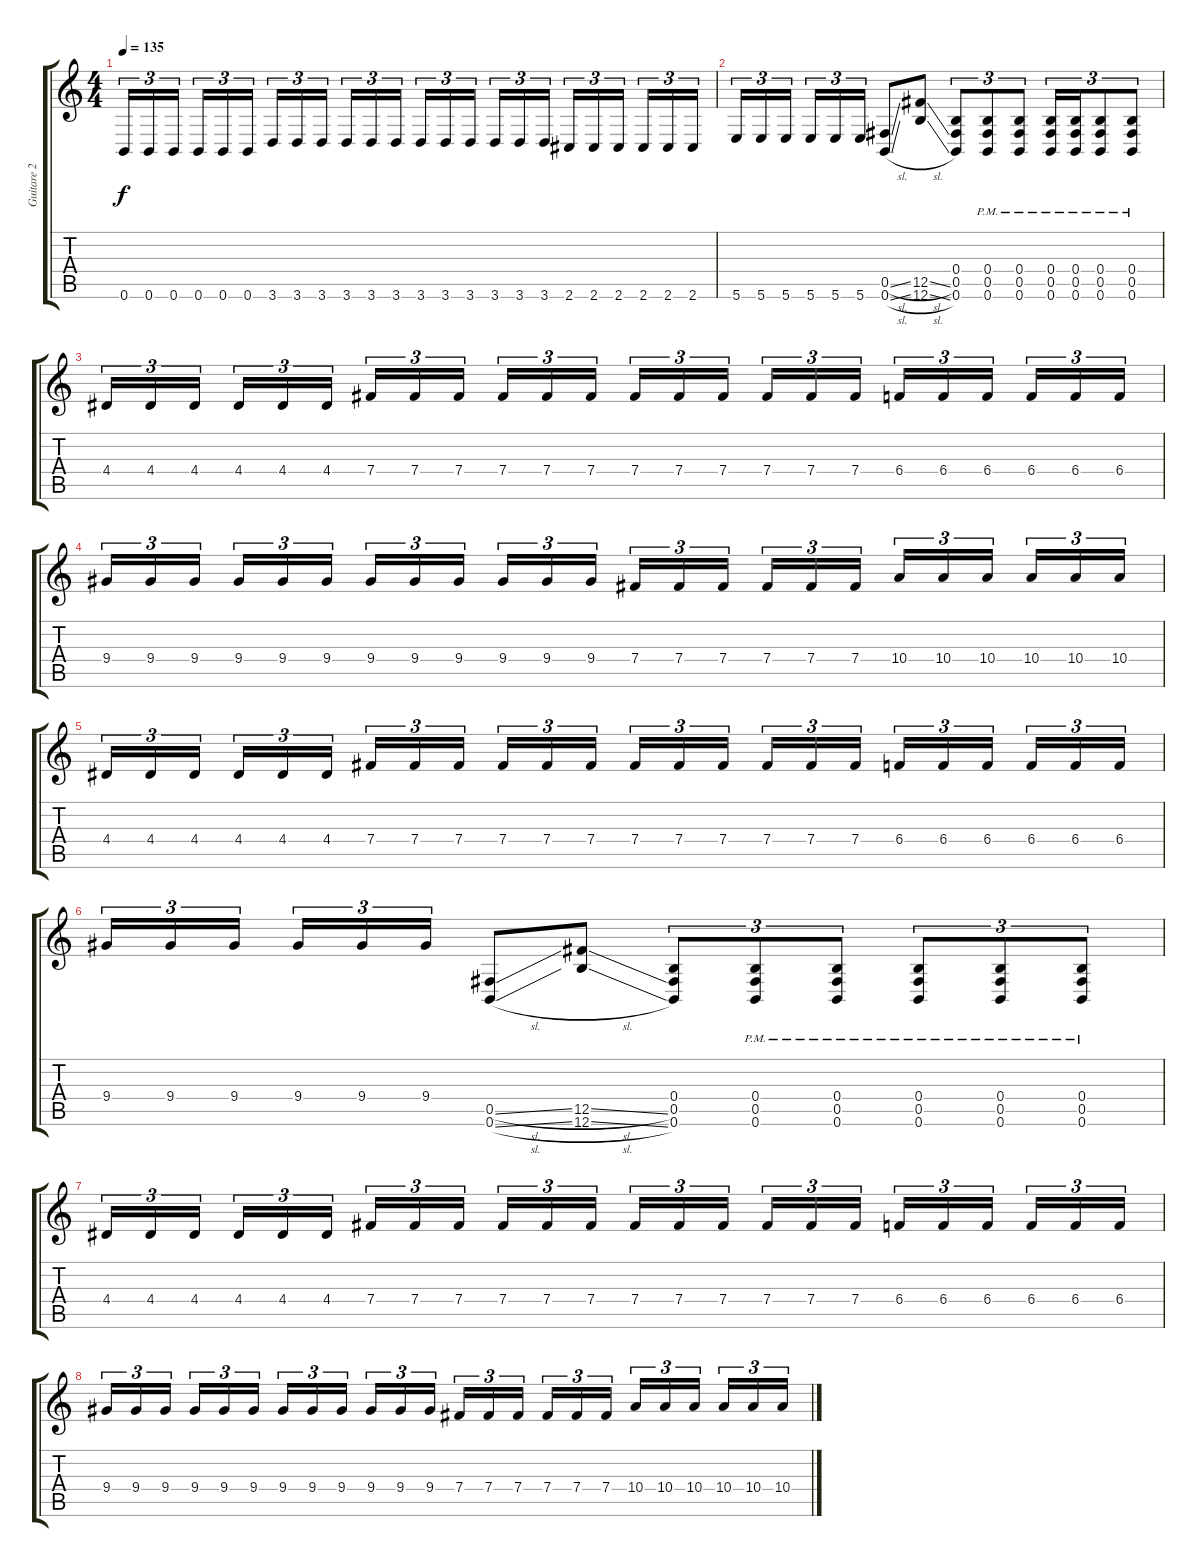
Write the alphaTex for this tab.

\track ("Guitare 2" "Guitare 2") {instrument distortionguitar}
\staff {score tabs}
\tuning (Db4 Ab3 E3 B2 Gb2 B1) {hide}
\ts (4 4)
\tempo 135
\clef g2
\ks c
0.6.16{tu (3 2) dy f} 0.6.16{tu (3 2)} 0.6.16{tu (3 2) beam splitsecondary} 0.6.16{tu (3 2)} 0.6.16{tu (3 2)} 0.6.16{tu (3 2)} 3.6.16{tu (3 2)} 3.6.16{tu (3 2)} 3.6.16{tu (3 2) beam splitsecondary} 3.6.16{tu (3 2)} 3.6.16{tu (3 2)} 3.6.16{tu (3 2)} 3.6.16{tu (3 2)} 3.6.16{tu (3 2)} 3.6.16{tu (3 2) beam splitsecondary} 3.6.16{tu (3 2)} 3.6.16{tu (3 2)} 3.6.16{tu (3 2)} 2.6.16{tu (3 2)} 2.6.16{tu (3 2)} 2.6.16{tu (3 2) beam splitsecondary} 2.6.16{tu (3 2)} 2.6.16{tu (3 2)} 2.6.16{tu (3 2)} |
5.6.16{tu (3 2)} 5.6.16{tu (3 2)} 5.6.16{tu (3 2) beam splitsecondary} 5.6.16{tu (3 2)} 5.6.16{tu (3 2)} 5.6.16{tu (3 2)} (0.5{sl} 0.6{sl}).8 (12.5{sl} 12.6{sl}).8 (0.4 0.5 0.6).8{tu (3 2)} (0.4{pm} 0.5{pm} 0.6{pm}).8{tu (3 2)} (0.4{pm} 0.5{pm} 0.6{pm}).8{tu (3 2)} (0.4{pm} 0.5{pm} 0.6{pm}).16{tu (3 2)} (0.4{pm} 0.5{pm} 0.6{pm}).16{tu (3 2)} (0.4{pm} 0.5{pm} 0.6{pm}).8{tu (3 2)} (0.4{pm} 0.5{pm} 0.6{pm}).8{tu (3 2)} |
4.4.16{tu (3 2)} 4.4.16{tu (3 2)} 4.4.16{tu (3 2) beam splitsecondary} 4.4.16{tu (3 2)} 4.4.16{tu (3 2)} 4.4.16{tu (3 2)} 7.4.16{tu (3 2)} 7.4.16{tu (3 2)} 7.4.16{tu (3 2) beam splitsecondary} 7.4.16{tu (3 2)} 7.4.16{tu (3 2)} 7.4.16{tu (3 2)} 7.4.16{tu (3 2)} 7.4.16{tu (3 2)} 7.4.16{tu (3 2) beam splitsecondary} 7.4.16{tu (3 2)} 7.4.16{tu (3 2)} 7.4.16{tu (3 2)} 6.4.16{tu (3 2)} 6.4.16{tu (3 2)} 6.4.16{tu (3 2) beam splitsecondary} 6.4.16{tu (3 2)} 6.4.16{tu (3 2)} 6.4.16{tu (3 2)} |
9.4.16{tu (3 2)} 9.4.16{tu (3 2)} 9.4.16{tu (3 2) beam splitsecondary} 9.4.16{tu (3 2)} 9.4.16{tu (3 2)} 9.4.16{tu (3 2)} 9.4.16{tu (3 2)} 9.4.16{tu (3 2)} 9.4.16{tu (3 2) beam splitsecondary} 9.4.16{tu (3 2)} 9.4.16{tu (3 2)} 9.4.16{tu (3 2)} 7.4.16{tu (3 2)} 7.4.16{tu (3 2)} 7.4.16{tu (3 2) beam splitsecondary} 7.4.16{tu (3 2)} 7.4.16{tu (3 2)} 7.4.16{tu (3 2)} 10.4.16{tu (3 2)} 10.4.16{tu (3 2)} 10.4.16{tu (3 2) beam splitsecondary} 10.4.16{tu (3 2)} 10.4.16{tu (3 2)} 10.4.16{tu (3 2)} |
4.4.16{tu (3 2)} 4.4.16{tu (3 2)} 4.4.16{tu (3 2) beam splitsecondary} 4.4.16{tu (3 2)} 4.4.16{tu (3 2)} 4.4.16{tu (3 2)} 7.4.16{tu (3 2)} 7.4.16{tu (3 2)} 7.4.16{tu (3 2) beam splitsecondary} 7.4.16{tu (3 2)} 7.4.16{tu (3 2)} 7.4.16{tu (3 2)} 7.4.16{tu (3 2)} 7.4.16{tu (3 2)} 7.4.16{tu (3 2) beam splitsecondary} 7.4.16{tu (3 2)} 7.4.16{tu (3 2)} 7.4.16{tu (3 2)} 6.4.16{tu (3 2)} 6.4.16{tu (3 2)} 6.4.16{tu (3 2) beam splitsecondary} 6.4.16{tu (3 2)} 6.4.16{tu (3 2)} 6.4.16{tu (3 2)} |
9.4.16{tu (3 2)} 9.4.16{tu (3 2)} 9.4.16{tu (3 2) beam splitsecondary} 9.4.16{tu (3 2)} 9.4.16{tu (3 2)} 9.4.16{tu (3 2)} (0.5{sl} 0.6{sl}).8 (12.5{sl} 12.6{sl}).8 (0.4 0.5 0.6).8{tu (3 2)} (0.4{pm} 0.5{pm} 0.6{pm}).8{tu (3 2)} (0.4{pm} 0.5{pm} 0.6{pm}).8{tu (3 2)} (0.4{pm} 0.5{pm} 0.6{pm}).8{tu (3 2)} (0.4{pm} 0.5{pm} 0.6{pm}).8{tu (3 2)} (0.4{pm} 0.5{pm} 0.6{pm}).8{tu (3 2)} |
4.4.16{tu (3 2)} 4.4.16{tu (3 2)} 4.4.16{tu (3 2) beam splitsecondary} 4.4.16{tu (3 2)} 4.4.16{tu (3 2)} 4.4.16{tu (3 2)} 7.4.16{tu (3 2)} 7.4.16{tu (3 2)} 7.4.16{tu (3 2) beam splitsecondary} 7.4.16{tu (3 2)} 7.4.16{tu (3 2)} 7.4.16{tu (3 2)} 7.4.16{tu (3 2)} 7.4.16{tu (3 2)} 7.4.16{tu (3 2) beam splitsecondary} 7.4.16{tu (3 2)} 7.4.16{tu (3 2)} 7.4.16{tu (3 2)} 6.4.16{tu (3 2)} 6.4.16{tu (3 2)} 6.4.16{tu (3 2) beam splitsecondary} 6.4.16{tu (3 2)} 6.4.16{tu (3 2)} 6.4.16{tu (3 2)} |
9.4.16{tu (3 2)} 9.4.16{tu (3 2)} 9.4.16{tu (3 2) beam splitsecondary} 9.4.16{tu (3 2)} 9.4.16{tu (3 2)} 9.4.16{tu (3 2)} 9.4.16{tu (3 2)} 9.4.16{tu (3 2)} 9.4.16{tu (3 2) beam splitsecondary} 9.4.16{tu (3 2)} 9.4.16{tu (3 2)} 9.4.16{tu (3 2)} 7.4.16{tu (3 2)} 7.4.16{tu (3 2)} 7.4.16{tu (3 2) beam splitsecondary} 7.4.16{tu (3 2)} 7.4.16{tu (3 2)} 7.4.16{tu (3 2)} 10.4.16{tu (3 2)} 10.4.16{tu (3 2)} 10.4.16{tu (3 2) beam splitsecondary} 10.4.16{tu (3 2)} 10.4.16{tu (3 2)} 10.4.16{tu (3 2)}
